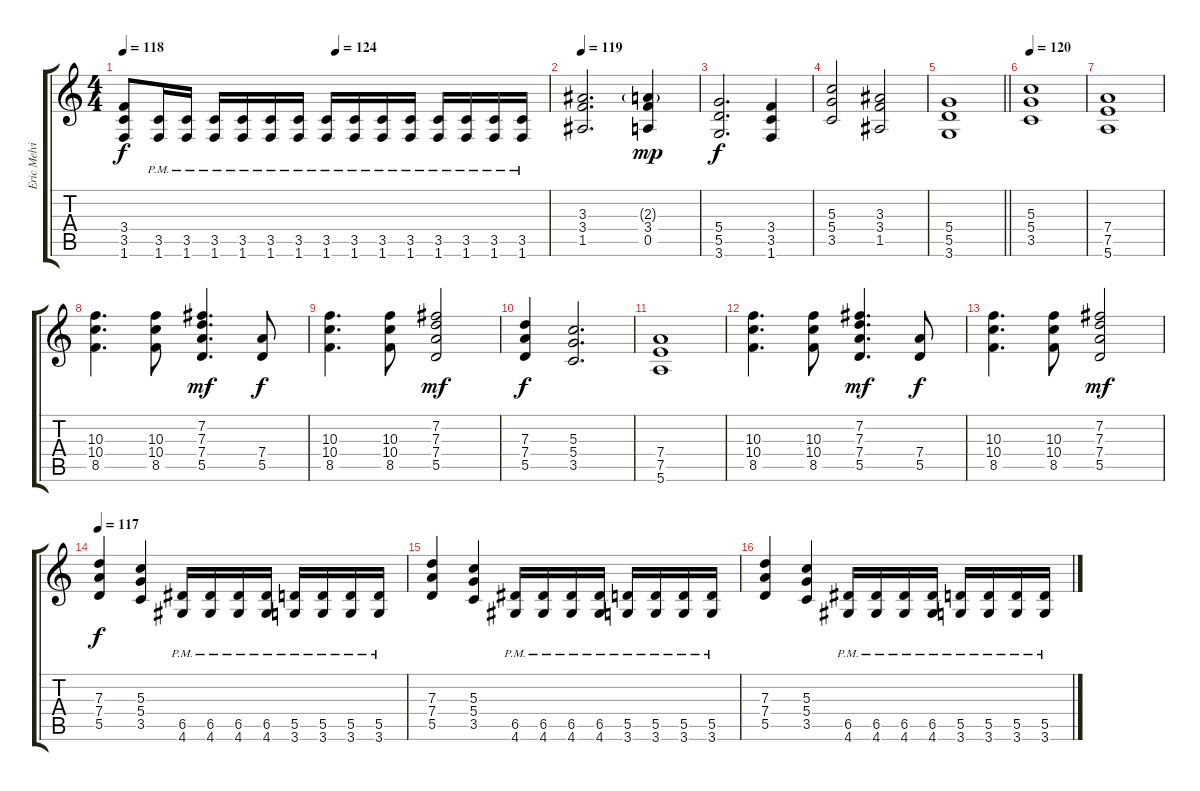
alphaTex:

\track ("Eric Melvin" "Eric Melvi") {instrument distortionguitar}
\staff {score tabs}
\tuning (E4 B3 G3 D3 A2 E2) {hide}
\ts (4 4)
\tempo 118
\tempo (124 0.5)
\clef g2
\ks c
(3.4 3.5 1.6).8{dy f} (3.5{pm} 1.6{pm}).16 (3.5{pm} 1.6{pm}).16 (3.5{pm} 1.6{pm}).16 (3.5{pm} 1.6{pm}).16 (3.5{pm} 1.6{pm}).16 (3.5{pm} 1.6{pm}).16 (3.5{pm} 1.6{pm}).16 (3.5{pm} 1.6{pm}).16 (3.5{pm} 1.6{pm}).16 (3.5{pm} 1.6{pm}).16 (3.5{pm} 1.6{pm}).16 (3.5{pm} 1.6{pm}).16 (3.5{pm} 1.6{pm}).16 (3.5{pm} 1.6{pm}).16 |
\tempo 119
(3.3 3.4 1.5).2{d} (2.3{g} 3.4 0.5).4{dy mp} |
(5.4 5.5 3.6).2{d dy f} (3.4 3.5 1.6).4 |
(5.3 5.4 3.5).2 (3.3 3.4 1.5).2 |
\barLineRight lightlight
(5.4 5.5 3.6).1 |
\section ("" "")
\tempo 120
(5.3 5.4 3.5).1 |
(7.4 7.5 5.6).1 |
(10.3 10.4 8.5).4{d} (10.3 10.4 8.5).8 (7.2 7.3 7.4 5.5).4{d dy mf} (7.4 5.5).8{dy f} |
(10.3 10.4 8.5).4{d} (10.3 10.4 8.5).8 (7.2 7.3 7.4 5.5).2{dy mf} |
(7.3 7.4 5.5).4{dy f} (5.3 5.4 3.5).2{d} |
(7.4 7.5 5.6).1 |
(10.3 10.4 8.5).4{d} (10.3 10.4 8.5).8 (7.2 7.3 7.4 5.5).4{d dy mf} (7.4 5.5).8{dy f} |
(10.3 10.4 8.5).4{d} (10.3 10.4 8.5).8 (7.2 7.3 7.4 5.5).2{dy mf} |
\tempo 117
(7.3 7.4 5.5).4{dy f} (5.3 5.4 3.5).4 (6.5{pm} 4.6{pm}).16 (6.5{pm} 4.6{pm}).16 (6.5{pm} 4.6{pm}).16 (6.5{pm} 4.6{pm}).16 (5.5{pm} 3.6{pm}).16 (5.5{pm} 3.6{pm}).16 (5.5{pm} 3.6{pm}).16 (5.5{pm} 3.6{pm}).16 |
(7.3 7.4 5.5).4 (5.3 5.4 3.5).4 (6.5{pm} 4.6{pm}).16 (6.5{pm} 4.6{pm}).16 (6.5{pm} 4.6{pm}).16 (6.5{pm} 4.6{pm}).16 (5.5{pm} 3.6{pm}).16 (5.5{pm} 3.6{pm}).16 (5.5{pm} 3.6{pm}).16 (5.5{pm} 3.6{pm}).16 |
(7.3 7.4 5.5).4 (5.3 5.4 3.5).4 (6.5{pm} 4.6{pm}).16 (6.5{pm} 4.6{pm}).16 (6.5{pm} 4.6{pm}).16 (6.5{pm} 4.6{pm}).16 (5.5{pm} 3.6{pm}).16 (5.5{pm} 3.6{pm}).16 (5.5{pm} 3.6{pm}).16 (5.5{pm} 3.6{pm}).16
